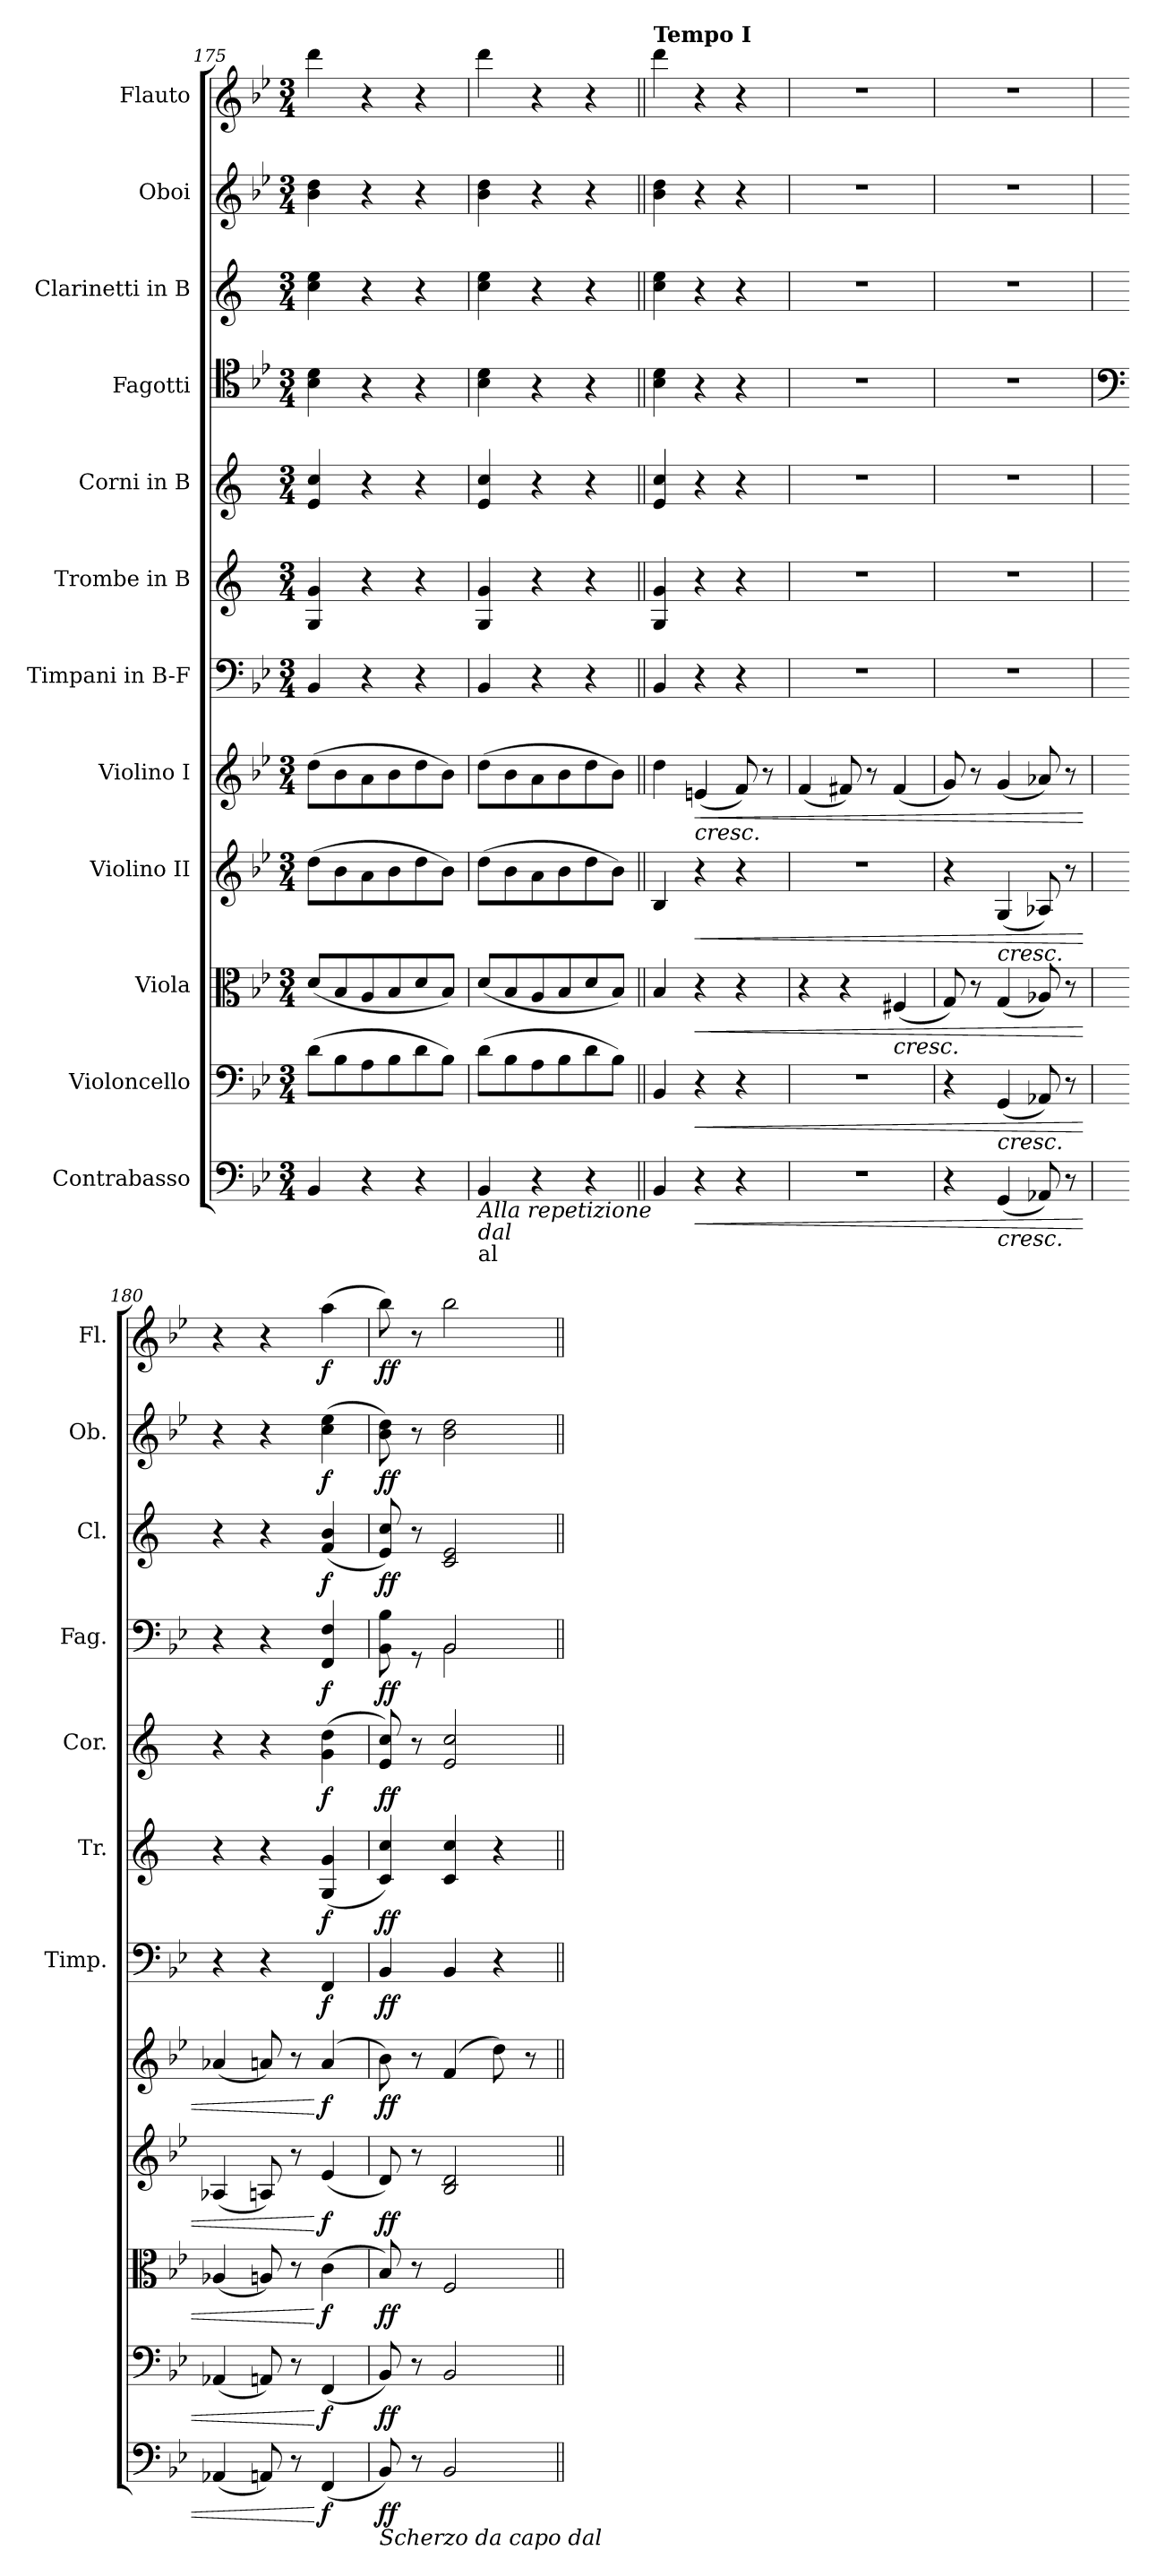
**kern	**dynam	**kern	**dynam	**kern	**dynam	**kern	**dynam	**kern	**dynam	**kern	**dynam	**kern	**dynam	**kern	**dynam	**kern	**dynam	**kern	**dynam	**kern	**dynam	**kern	**dynam
*part12	*part12	*part11	*part11	*part10	*part10	*part9	*part9	*part8	*part8	*part7	*part7	*part6	*part6	*part5	*part5	*part4	*part4	*part3	*part3	*part2	*part2	*part1	*part1
*staff12	*staff12	*staff11	*staff11	*staff10	*staff10	*staff9	*staff9	*staff8	*staff8	*staff7	*staff7	*staff6	*staff6	*staff5	*staff5	*staff4	*staff4	*staff3	*staff3	*staff2	*staff2	*staff1	*staff1
*I"Contrabasso	*	*I"Violoncello	*	*I"Viola	*	*I"Violino II	*	*I"Violino I	*	*I"Timpani in B-F	*	*I"Trombe in B	*	*I"Corni in B	*	*I"Fagotti	*	*I"Clarinetti in B	*	*I"Oboi	*	*I"Flauto	*
*	*	*	*	*	*	*	*	*	*	*I'Timp.	*	*I'Tr.	*	*I'Cor.	*	*I'Fag.	*	*I'Cl.	*	*I'Ob.	*	*I'Fl.	*
*clefF4	*	*clefF4	*	*clefC3	*	*clefG2	*	*clefG2	*	*clefF4	*	*clefG2	*	*clefG2	*	*clefC4	*	*clefG2	*	*clefG2	*	*clefG2	*
*ITrd7c12	*	*	*	*	*	*	*	*	*	*	*	*ITrd1c2	*	*ITrd4c7	*	*	*	*ITrd1c2	*	*	*	*	*
*k[b-e-]	*	*k[b-e-]	*	*k[b-e-]	*	*k[b-e-]	*	*k[b-e-]	*	*k[b-e-]	*	*k[b-e-]	*	*k[b-]	*	*k[b-e-]	*	*k[b-e-]	*	*k[b-e-]	*	*k[b-e-]	*
*M3/4	*	*M3/4	*	*M3/4	*	*M3/4	*	*M3/4	*	*M3/4	*	*M3/4	*	*M3/4	*	*M3/4	*	*M3/4	*	*M3/4	*	*M3/4	*
=175	=175	=175	=175	=175	=175	=175	=175	=175	=175	=175	=175	=175	=175	=175	=175	=175	=175	=175	=175	=175	=175	=175	=175
4BBB-/	.	(8d\L	.	(8d/L	.	(8dd\L	.	(8dd\L	.	4BB-/	.	4F/ 4f/	.	4A/ 4f/	.	4B-\ 4d\	.	4b-\ 4dd\	.	4b-\ 4dd\	.	4ddd\	.
.	.	8B-\	.	8B-/	.	8b-\	.	8b-\	.	.	.	.	.	.	.	.	.	.	.	.	.	.	.
4r	.	8A\	.	8A/	.	8a\	.	8a\	.	4r	.	4r	.	4r	.	4r	.	4r	.	4r	.	4r	.
.	.	8B-\	.	8B-/	.	8b-\	.	8b-\	.	.	.	.	.	.	.	.	.	.	.	.	.	.	.
4r	.	8d\	.	8d/	.	8dd\	.	8dd\	.	4r	.	4r	.	4r	.	4r	.	4r	.	4r	.	4r	.
.	.	8B-\J)	.	8B-/J)	.	8b-\J)	.	8b-\J)	.	.	.	.	.	.	.	.	.	.	.	.	.	.	.
=176	=176	=176	=176	=176	=176	=176	=176	=176	=176	=176	=176	=176	=176	=176	=176	=176	=176	=176	=176	=176	=176	=176	=176
!LO:TX:b:i:t=Alla repetizione	!	!	!	!	!	!	!	!	!	!	!	!	!	!	!	!	!	!	!	!	!	!	!
!LO:TX:b:i:t=dal	!	!	!	!	!	!	!	!	!	!	!	!	!	!	!	!	!	!	!	!	!	!	!
!LO:TX:b:t=al	!	!	!	!	!	!	!	!	!	!	!	!	!	!	!	!	!	!	!	!	!	!	!
4BBB-/	.	(8d\L	.	(8d/L	.	(8dd\L	.	(8dd\L	.	4BB-/	.	4F/ 4f/	.	4A/ 4f/	.	4B-\ 4d\	.	4b-\ 4dd\	.	4b-\ 4dd\	.	4ddd\	.
.	.	8B-\	.	8B-/	.	8b-\	.	8b-\	.	.	.	.	.	.	.	.	.	.	.	.	.	.	.
4r	.	8A\	.	8A/	.	8a\	.	8a\	.	4r	.	4r	.	4r	.	4r	.	4r	.	4r	.	4r	.
.	.	8B-\	.	8B-/	.	8b-\	.	8b-\	.	.	.	.	.	.	.	.	.	.	.	.	.	.	.
4r	.	8d\	.	8d/	.	8dd\	.	8dd\	.	4r	.	4r	.	4r	.	4r	.	4r	.	4r	.	4r	.
.	.	8B-\J)	.	8B-/J)	.	8b-\J)	.	8b-\J)	.	.	.	.	.	.	.	.	.	.	.	.	.	.	.
!!LO:PB:g=z
=177||	=177||	=177||	=177||	=177||	=177||	=177||	=177||	=177||	=177||	=177||	=177||	=177||	=177||	=177||	=177||	=177||	=177||	=177||	=177||	=177||	=177||	=177||	=177||
!	!	!	!	!	!	!	!	!	!	!	!	!	!	!	!	!	!	!	!	!	!	!LO:TX:a:B:t=Tempo I	!
4BBB-/	.	4BB-/	.	4B-/	.	4B-/	.	4dd\	.	4BB-/	.	4F/ 4f/	.	4A/ 4f/	.	4B-\ 4d\	.	4b-\ 4dd\	.	4b-\ 4dd\	.	4ddd\	.
!	!	!	!	!	!	!	!	!LO:TX:b:i:t=cresc.	!	!	!	!	!	!	!	!	!	!	!	!	!	!	!
!	!LO:HP:b	!	!LO:HP:b	!	!LO:HP:b	!	!LO:HP:b	!	!LO:HP:b	!	!	!	!	!	!	!	!	!	!	!	!	!	!
4r	<	4r	<	4r	<	4r	<	(4en/	<	4r	.	4r	.	4r	.	4r	.	4r	.	4r	.	4r	.
4r	.	4r	.	4r	.	4r	.	8f/)	.	4r	.	4r	.	4r	.	4r	.	4r	.	4r	.	4r	.
.	.	.	.	.	.	.	.	8r	.	.	.	.	.	.	.	.	.	.	.	.	.	.	.
=178	=178	=178	=178	=178	=178	=178	=178	=178	=178	=178	=178	=178	=178	=178	=178	=178	=178	=178	=178	=178	=178	=178	=178
2.r	.	2.r	.	4r	.	2.r	.	(4f/	.	2.r	.	2.r	.	2.r	.	2.r	.	2.r	.	2.r	.	2.r	.
.	.	.	.	4r	.	.	.	8f#X/)	.	.	.	.	.	.	.	.	.	.	.	.	.	.	.
.	.	.	.	.	.	.	.	8r	.	.	.	.	.	.	.	.	.	.	.	.	.	.	.
!	!	!	!	!LO:TX:b:i:t=cresc.	!	!	!	!	!	!	!	!	!	!	!	!	!	!	!	!	!	!	!
.	.	.	.	(4F#X/	.	.	.	(4f#/	.	.	.	.	.	.	.	.	.	.	.	.	.	.	.
=179	=179	=179	=179	=179	=179	=179	=179	=179	=179	=179	=179	=179	=179	=179	=179	=179	=179	=179	=179	=179	=179	=179	=179
4r	.	4r	.	8G/)	.	4r	.	8g/)	.	2.r	.	2.r	.	2.r	.	2.r	.	2.r	.	2.r	.	2.r	.
.	.	.	.	8r	.	.	.	8r	.	.	.	.	.	.	.	.	.	.	.	.	.	.	.
!	!	!	!	!	!	!LO:TX:b:i:t=cresc.	!	!	!	!	!	!	!	!	!	!	!	!	!	!	!	!	!
!	!	!LO:TX:b:i:t=cresc.	!	!	!	!	!	!	!	!	!	!	!	!	!	!	!	!	!	!	!	!	!
!LO:TX:b:i:t=cresc.	!	!	!	!	!	!	!	!	!	!	!	!	!	!	!	!	!	!	!	!	!	!	!
(4GGG/	.	(4GG/	.	(4G/	.	(4G/	.	(4g/	.	.	.	.	.	.	.	.	.	.	.	.	.	.	.
8AAA-X/)	.	8AA-X/)	.	8A-X/)	.	8A-X/)	.	8a-X/)	.	.	.	.	.	.	.	.	.	.	.	.	.	.	.
8r	.	8r	.	8r	.	8r	.	8r	.	.	.	.	.	.	.	.	.	.	.	.	.	.	.
=180	=180	=180	=180	=180	=180	=180	=180	=180	=180	=180	=180	=180	=180	=180	=180	=180	=180	=180	=180	=180	=180	=180	=180
*	*	*	*	*	*	*	*	*	*	*	*	*	*	*	*	*clefF4	*	*	*	*	*	*	*
(4AAA-X/	.	(4AA-X/	.	(4A-X/	.	(4A-X/	.	(4a-X/	.	4r	.	4r	.	4r	.	4r	.	4r	.	4r	.	4r	.
8AAAn/)	.	8AAn/)	.	8An/)	.	8An/)	.	8an/)	.	4r	.	4r	.	4r	.	4r	.	4r	.	4r	.	4r	.
8r	.	8r	.	8r	.	8r	.	8r	.	.	.	.	.	.	.	.	.	.	.	.	.	.	.
!	!LO:DY:n=1:b	!	!LO:DY:n=1:b	!	!LO:DY:n=1:b	!	!LO:DY:n=1:b	!	!LO:DY:n=1:b	!	!LO:DY:b	!	!LO:DY:b	!	!LO:DY:b	!	!LO:DY:b	!	!LO:DY:b	!	!LO:DY:b	!	!LO:DY:b
(4FFF/	[ f	(4FF/	[ f	(>4c\	[ f	(4e-/	[ f	(>4a/	[ f	4FF/	f	(4F/ 4f/	f	(4c\ 4g\	f	4FF/ 4F/	f	(4e-/ 4a/	f	(4cc\ 4ee-\	f	(4aa\	f
=181	=181	=181	=181	=181	=181	=181	=181	=181	=181	=181	=181	=181	=181	=181	=181	=181	=181	=181	=181	=181	=181	=181	=181
*	*	*	*	*	*	*	*	*	*	*	*	*	*	*	*	*^	*	*	*	*	*	*	*
!LO:TX:b:i:t=Scherzo da capo dal	!	!	!	!	!	!	!	!	!	!	!	!	!	!	!	!	!	!	!	!	!	!	!	!
!	!LO:DY:b	!	!LO:DY:b	!	!LO:DY:b	!	!LO:DY:b	!	!LO:DY:b	!	!LO:DY:b	!	!LO:DY:b	!	!LO:DY:b	!	!	!LO:DY:b	!	!LO:DY:b	!	!LO:DY:b	!	!LO:DY:b
8BBB-/)	ff	8BB-/)	ff	8B-/)	ff	8d/)	ff	8b-\)	ff	4BB-/	ff	4B-/ 4b-/)	ff	8A/ 8f/)	ff	8BB-\ 8B-\	4ryy	ff	8d/ 8b-/)	ff	8b-\ 8dd\)	ff	8bb-\)	ff
8r	.	8r	.	8r	.	8r	.	8r	.	.	.	.	.	8r	.	8rGG	.	.	8r	.	8r	.	8r	.
2BBB-/	.	2BB-/	.	2F/	.	2B-/ 2d/	.	(4f/	.	4BB-/	.	4B-/ 4b-/	.	2A/ 2f/	.	2BB-/	2BB-\	.	2B-/ 2d/	.	2b-\ 2dd\	.	2bb-\	.
.	.	.	.	.	.	.	.	8dd\)	.	4r	.	4r	.	.	.	.	.	.	.	.	.	.	.	.
.	.	.	.	.	.	.	.	8r	.	.	.	.	.	.	.	.	.	.	.	.	.	.	.	.
*	*	*	*	*	*	*	*	*	*	*	*	*	*	*	*	*v	*v	*	*	*	*	*	*	*
=||	=||	=||	=||	=||	=||	=||	=||	=||	=||	=||	=||	=||	=||	=||	=||	=||	=||	=||	=||	=||	=||	=||	=||
*-	*-	*-	*-	*-	*-	*-	*-	*-	*-	*-	*-	*-	*-	*-	*-	*-	*-	*-	*-	*-	*-	*-	*-
